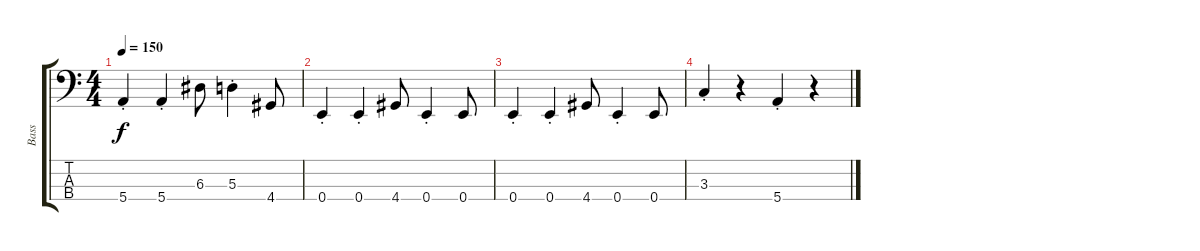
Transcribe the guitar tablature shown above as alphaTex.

\track ("Bass" "Bass") {instrument electricbassfinger}
\staff {score tabs}
\tuning (G2 D2 A1 E1) {hide}
\ts (4 4)
\tempo 150
\clef f4
\ks c
5.4{st}.4{dy f} 5.4{st}.4 6.3.8 5.3{st}.4 4.4.8 |
0.4{st}.4 0.4{st}.4 4.4.8 0.4{st}.4 0.4.8 |
0.4{st}.4 0.4{st}.4 4.4.8 0.4{st}.4 0.4.8 |
3.3{st}.4 r.4 5.4{st}.4 r.4
